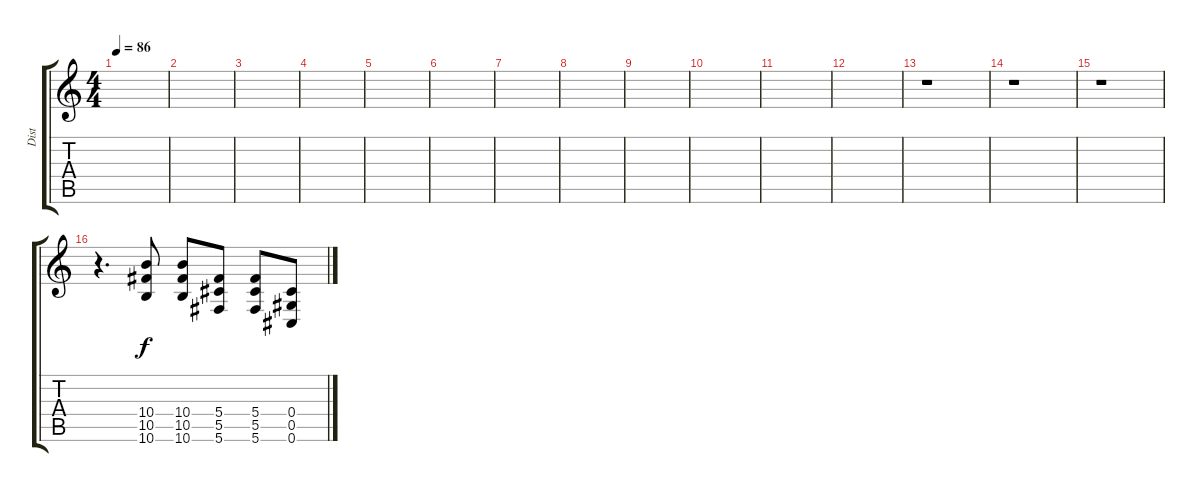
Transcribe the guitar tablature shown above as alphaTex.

\track ("Dist" "Dist") {instrument overdrivenguitar}
\staff {score tabs}
\tuning (Eb4 Bb3 Gb3 Db3 Ab2 Db2) {hide}
\ts (4 4)
\tempo 86
\clef g2
\ks c
|
|
|
|
|
|
|
|
|
|
|
|
r.1 |
r.1 |
r.1 |
r.4{d} (10.4 10.5 10.6).8 (10.4 10.5 10.6).8 (5.4 5.5 5.6).8 (5.4 5.5 5.6).8 (0.4 0.5 0.6).8
